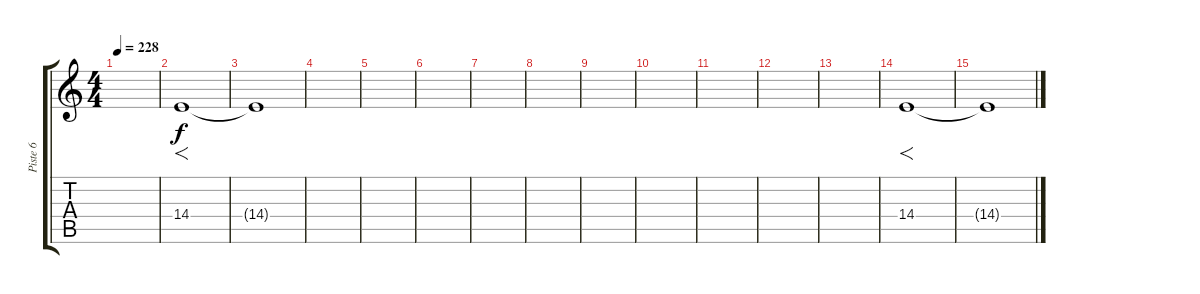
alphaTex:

\track ("Piste 6" "Piste 6") {instrument stringensemble1}
\staff {score tabs}
\tuning (E4 B3 G3 D3 A2 E2) {hide}
\ts (4 4)
\tempo 228
\clef g2
\ks c
|
14.4.1{f} |
14.4{t}.1 |
|
|
|
|
|
|
|
|
|
|
14.4.1{f} |
14.4{t}.1
